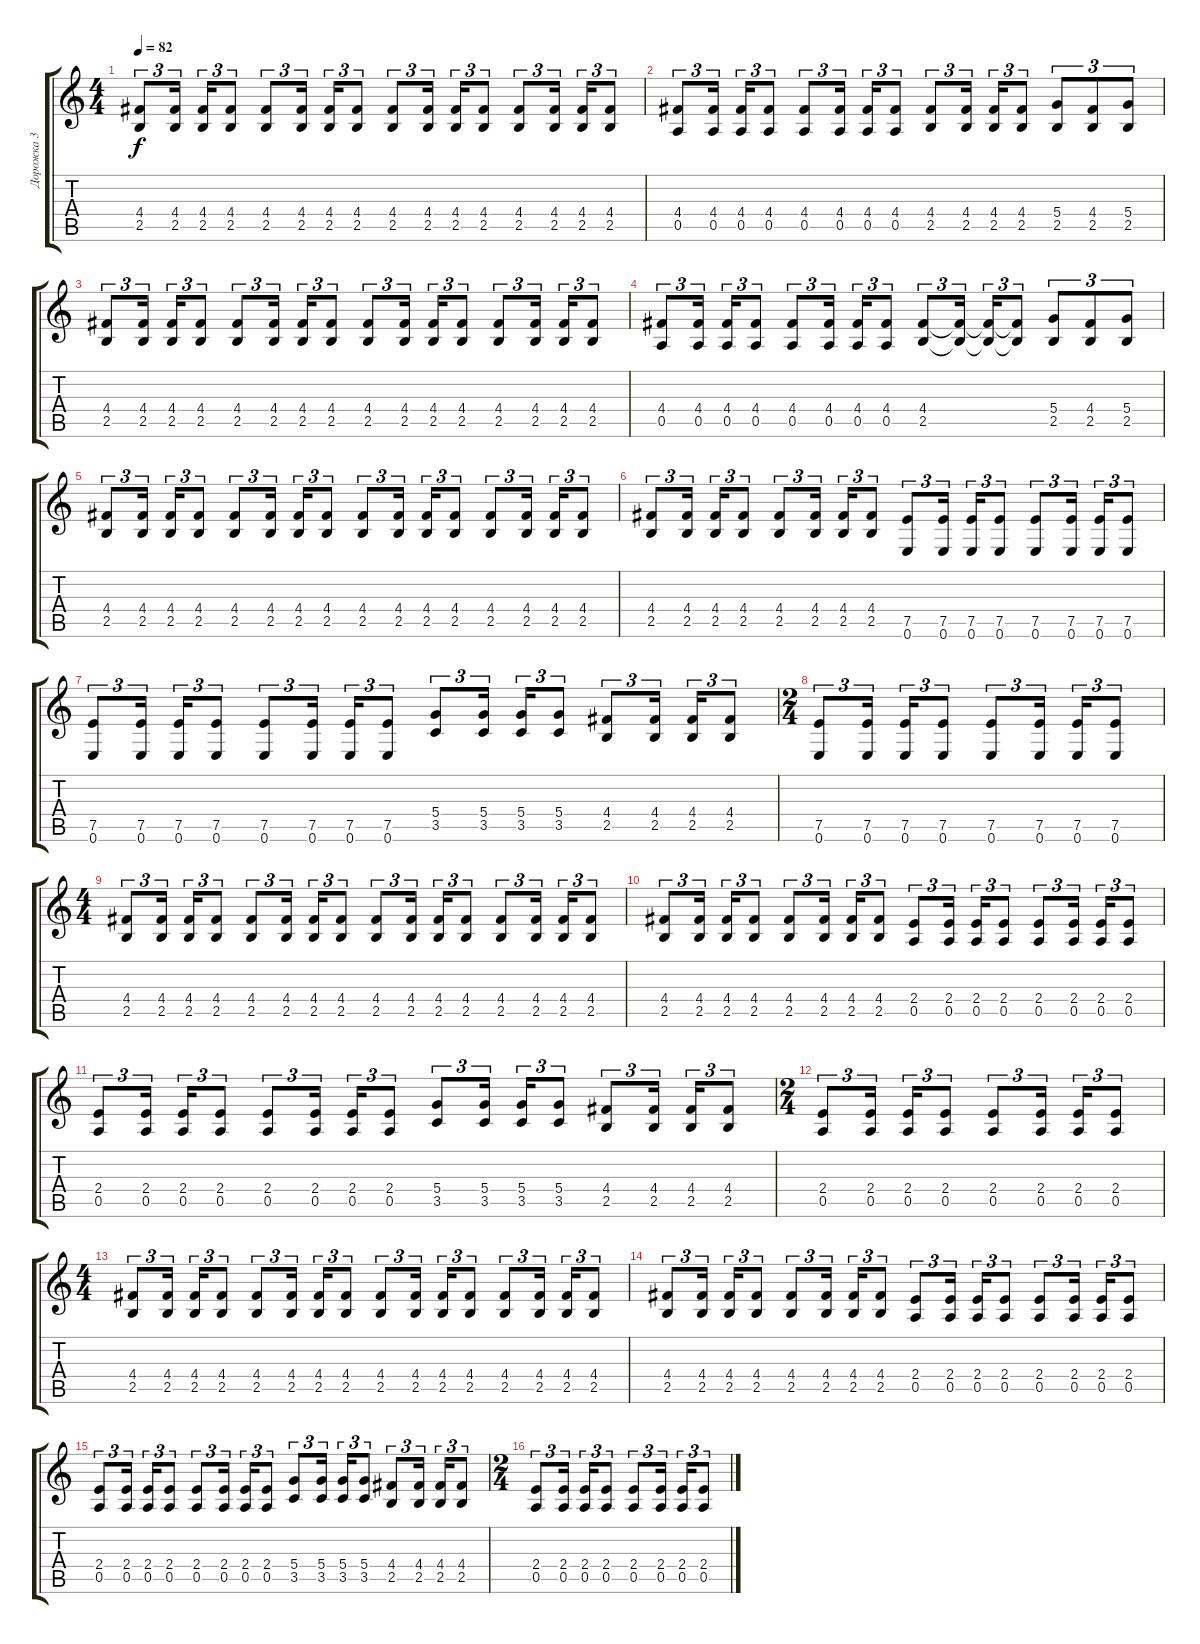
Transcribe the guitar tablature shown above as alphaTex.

\track ("Дорожка 3" "Дорожка 3") {instrument acousticguitarsteel}
\staff {score tabs}
\tuning (E4 B3 G3 D3 A2 E2) {hide}
\ts (4 4)
\tempo 82
\clef g2
\ks c
(4.4 2.5).8{tu (3 2) dy f instrument distortionguitar} (4.4 2.5).16{tu (3 2)} (4.4 2.5).16{tu (3 2)} (4.4 2.5).8{tu (3 2)} (4.4 2.5).8{tu (3 2)} (4.4 2.5).16{tu (3 2)} (4.4 2.5).16{tu (3 2)} (4.4 2.5).8{tu (3 2)} (4.4 2.5).8{tu (3 2)} (4.4 2.5).16{tu (3 2)} (4.4 2.5).16{tu (3 2)} (4.4 2.5).8{tu (3 2)} (4.4 2.5).8{tu (3 2)} (4.4 2.5).16{tu (3 2)} (4.4 2.5).16{tu (3 2)} (4.4 2.5).8{tu (3 2)} |
(4.4 0.5).8{tu (3 2)} (4.4 0.5).16{tu (3 2)} (4.4 0.5).16{tu (3 2)} (4.4 0.5).8{tu (3 2)} (4.4 0.5).8{tu (3 2)} (4.4 0.5).16{tu (3 2)} (4.4 0.5).16{tu (3 2)} (4.4 0.5).8{tu (3 2)} (4.4 2.5).8{tu (3 2)} (4.4 2.5).16{tu (3 2)} (4.4 2.5).16{tu (3 2)} (4.4 2.5).8{tu (3 2)} (5.4 2.5).8{tu (3 2)} (4.4 2.5).8{tu (3 2)} (5.4 2.5).8{tu (3 2)} |
(4.4 2.5).8{tu (3 2)} (4.4 2.5).16{tu (3 2)} (4.4 2.5).16{tu (3 2)} (4.4 2.5).8{tu (3 2)} (4.4 2.5).8{tu (3 2)} (4.4 2.5).16{tu (3 2)} (4.4 2.5).16{tu (3 2)} (4.4 2.5).8{tu (3 2)} (4.4 2.5).8{tu (3 2)} (4.4 2.5).16{tu (3 2)} (4.4 2.5).16{tu (3 2)} (4.4 2.5).8{tu (3 2)} (4.4 2.5).8{tu (3 2)} (4.4 2.5).16{tu (3 2)} (4.4 2.5).16{tu (3 2)} (4.4 2.5).8{tu (3 2)} |
(4.4 0.5).8{tu (3 2)} (4.4 0.5).16{tu (3 2)} (4.4 0.5).16{tu (3 2)} (4.4 0.5).8{tu (3 2)} (4.4 0.5).8{tu (3 2)} (4.4 0.5).16{tu (3 2)} (4.4 0.5).16{tu (3 2)} (4.4 0.5).8{tu (3 2)} (4.4 2.5).8{tu (3 2)} (4.4{t} 2.5{t}).16{tu (3 2)} (4.4{t} 2.5{t}).16{tu (3 2)} (4.4{t} 2.5{t}).8{tu (3 2)} (5.4 2.5).8{tu (3 2)} (4.4 2.5).8{tu (3 2)} (5.4 2.5).8{tu (3 2)} |
(4.4 2.5).8{tu (3 2)} (4.4 2.5).16{tu (3 2)} (4.4 2.5).16{tu (3 2)} (4.4 2.5).8{tu (3 2)} (4.4 2.5).8{tu (3 2)} (4.4 2.5).16{tu (3 2)} (4.4 2.5).16{tu (3 2)} (4.4 2.5).8{tu (3 2)} (4.4 2.5).8{tu (3 2)} (4.4 2.5).16{tu (3 2)} (4.4 2.5).16{tu (3 2)} (4.4 2.5).8{tu (3 2)} (4.4 2.5).8{tu (3 2)} (4.4 2.5).16{tu (3 2)} (4.4 2.5).16{tu (3 2)} (4.4 2.5).8{tu (3 2)} |
(4.4 2.5).8{tu (3 2)} (4.4 2.5).16{tu (3 2)} (4.4 2.5).16{tu (3 2)} (4.4 2.5).8{tu (3 2)} (4.4 2.5).8{tu (3 2)} (4.4 2.5).16{tu (3 2)} (4.4 2.5).16{tu (3 2)} (4.4 2.5).8{tu (3 2)} (7.5 0.6).8{tu (3 2)} (7.5 0.6).16{tu (3 2)} (7.5 0.6).16{tu (3 2)} (7.5 0.6).8{tu (3 2)} (7.5 0.6).8{tu (3 2)} (7.5 0.6).16{tu (3 2)} (7.5 0.6).16{tu (3 2)} (7.5 0.6).8{tu (3 2)} |
(7.5 0.6).8{tu (3 2)} (7.5 0.6).16{tu (3 2)} (7.5 0.6).16{tu (3 2)} (7.5 0.6).8{tu (3 2)} (7.5 0.6).8{tu (3 2)} (7.5 0.6).16{tu (3 2)} (7.5 0.6).16{tu (3 2)} (7.5 0.6).8{tu (3 2)} (5.4 3.5).8{tu (3 2)} (5.4 3.5).16{tu (3 2)} (5.4 3.5).16{tu (3 2)} (5.4 3.5).8{tu (3 2)} (4.4 2.5).8{tu (3 2)} (4.4 2.5).16{tu (3 2)} (4.4 2.5).16{tu (3 2)} (4.4 2.5).8{tu (3 2)} |
\ts (2 4)
(7.5 0.6).8{tu (3 2)} (7.5 0.6).16{tu (3 2)} (7.5 0.6).16{tu (3 2)} (7.5 0.6).8{tu (3 2)} (7.5 0.6).8{tu (3 2)} (7.5 0.6).16{tu (3 2)} (7.5 0.6).16{tu (3 2)} (7.5 0.6).8{tu (3 2)} |
\ts (4 4)
(4.4 2.5).8{tu (3 2)} (4.4 2.5).16{tu (3 2)} (4.4 2.5).16{tu (3 2)} (4.4 2.5).8{tu (3 2)} (4.4 2.5).8{tu (3 2)} (4.4 2.5).16{tu (3 2)} (4.4 2.5).16{tu (3 2)} (4.4 2.5).8{tu (3 2)} (4.4 2.5).8{tu (3 2)} (4.4 2.5).16{tu (3 2)} (4.4 2.5).16{tu (3 2)} (4.4 2.5).8{tu (3 2)} (4.4 2.5).8{tu (3 2)} (4.4 2.5).16{tu (3 2)} (4.4 2.5).16{tu (3 2)} (4.4 2.5).8{tu (3 2)} |
(4.4 2.5).8{tu (3 2)} (4.4 2.5).16{tu (3 2)} (4.4 2.5).16{tu (3 2)} (4.4 2.5).8{tu (3 2)} (4.4 2.5).8{tu (3 2)} (4.4 2.5).16{tu (3 2)} (4.4 2.5).16{tu (3 2)} (4.4 2.5).8{tu (3 2)} (2.4 0.5).8{tu (3 2)} (2.4 0.5).16{tu (3 2)} (2.4 0.5).16{tu (3 2)} (2.4 0.5).8{tu (3 2)} (2.4 0.5).8{tu (3 2)} (2.4 0.5).16{tu (3 2)} (2.4 0.5).16{tu (3 2)} (2.4 0.5).8{tu (3 2)} |
(2.4 0.5).8{tu (3 2)} (2.4 0.5).16{tu (3 2)} (2.4 0.5).16{tu (3 2)} (2.4 0.5).8{tu (3 2)} (2.4 0.5).8{tu (3 2)} (2.4 0.5).16{tu (3 2)} (2.4 0.5).16{tu (3 2)} (2.4 0.5).8{tu (3 2)} (5.4 3.5).8{tu (3 2)} (5.4 3.5).16{tu (3 2)} (5.4 3.5).16{tu (3 2)} (5.4 3.5).8{tu (3 2)} (4.4 2.5).8{tu (3 2)} (4.4 2.5).16{tu (3 2)} (4.4 2.5).16{tu (3 2)} (4.4 2.5).8{tu (3 2)} |
\ts (2 4)
(2.4 0.5).8{tu (3 2)} (2.4 0.5).16{tu (3 2)} (2.4 0.5).16{tu (3 2)} (2.4 0.5).8{tu (3 2)} (2.4 0.5).8{tu (3 2)} (2.4 0.5).16{tu (3 2)} (2.4 0.5).16{tu (3 2)} (2.4 0.5).8{tu (3 2)} |
\ts (4 4)
(4.4 2.5).8{tu (3 2)} (4.4 2.5).16{tu (3 2)} (4.4 2.5).16{tu (3 2)} (4.4 2.5).8{tu (3 2)} (4.4 2.5).8{tu (3 2)} (4.4 2.5).16{tu (3 2)} (4.4 2.5).16{tu (3 2)} (4.4 2.5).8{tu (3 2)} (4.4 2.5).8{tu (3 2)} (4.4 2.5).16{tu (3 2)} (4.4 2.5).16{tu (3 2)} (4.4 2.5).8{tu (3 2)} (4.4 2.5).8{tu (3 2)} (4.4 2.5).16{tu (3 2)} (4.4 2.5).16{tu (3 2)} (4.4 2.5).8{tu (3 2)} |
(4.4 2.5).8{tu (3 2)} (4.4 2.5).16{tu (3 2)} (4.4 2.5).16{tu (3 2)} (4.4 2.5).8{tu (3 2)} (4.4 2.5).8{tu (3 2)} (4.4 2.5).16{tu (3 2)} (4.4 2.5).16{tu (3 2)} (4.4 2.5).8{tu (3 2)} (2.4 0.5).8{tu (3 2)} (2.4 0.5).16{tu (3 2)} (2.4 0.5).16{tu (3 2)} (2.4 0.5).8{tu (3 2)} (2.4 0.5).8{tu (3 2)} (2.4 0.5).16{tu (3 2)} (2.4 0.5).16{tu (3 2)} (2.4 0.5).8{tu (3 2)} |
(2.4 0.5).8{tu (3 2)} (2.4 0.5).16{tu (3 2)} (2.4 0.5).16{tu (3 2)} (2.4 0.5).8{tu (3 2)} (2.4 0.5).8{tu (3 2)} (2.4 0.5).16{tu (3 2)} (2.4 0.5).16{tu (3 2)} (2.4 0.5).8{tu (3 2)} (5.4 3.5).8{tu (3 2)} (5.4 3.5).16{tu (3 2)} (5.4 3.5).16{tu (3 2)} (5.4 3.5).8{tu (3 2)} (4.4 2.5).8{tu (3 2)} (4.4 2.5).16{tu (3 2)} (4.4 2.5).16{tu (3 2)} (4.4 2.5).8{tu (3 2)} |
\ts (2 4)
(2.4 0.5).8{tu (3 2)} (2.4 0.5).16{tu (3 2)} (2.4 0.5).16{tu (3 2)} (2.4 0.5).8{tu (3 2)} (2.4 0.5).8{tu (3 2)} (2.4 0.5).16{tu (3 2)} (2.4 0.5).16{tu (3 2)} (2.4 0.5).8{tu (3 2)}
